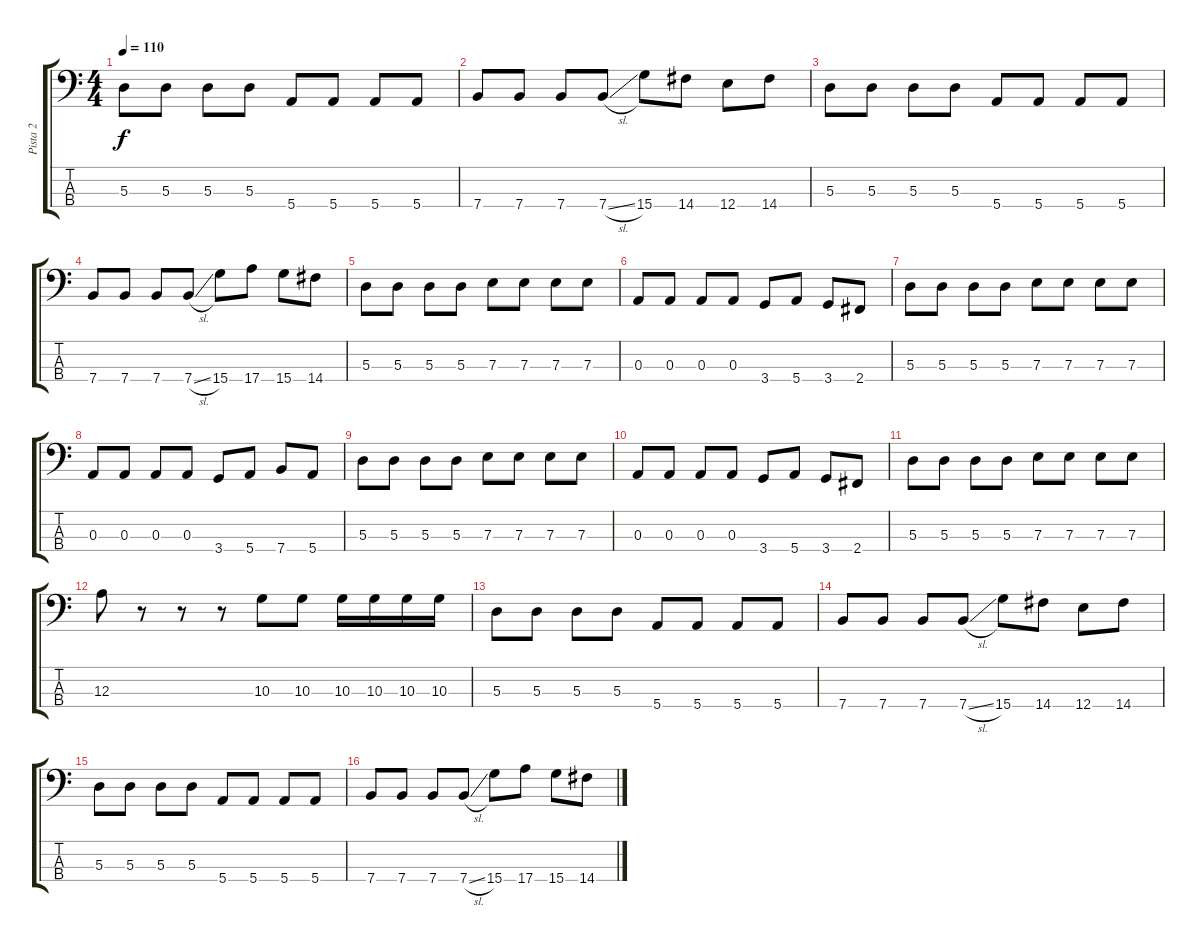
\track ("Pista 2" "Pista 2") {instrument electricbasspick}
\staff {score tabs}
\tuning (G2 D2 A1 E1) {hide}
\ts (4 4)
\tempo 110
\clef f4
\ks c
5.3.8{dy f} 5.3.8 5.3.8 5.3.8 5.4.8 5.4.8 5.4.8 5.4.8 |
7.4.8 7.4.8 7.4.8 7.4{sl}.8 15.4.8 14.4.8 12.4.8 14.4.8 |
5.3.8 5.3.8 5.3.8 5.3.8 5.4.8 5.4.8 5.4.8 5.4.8 |
7.4.8 7.4.8 7.4.8 7.4{sl}.8 15.4.8 17.4.8 15.4.8 14.4.8 |
5.3.8 5.3.8 5.3.8 5.3.8 7.3.8 7.3.8 7.3.8 7.3.8 |
0.3.8 0.3.8 0.3.8 0.3.8 3.4.8 5.4.8 3.4.8 2.4.8 |
5.3.8 5.3.8 5.3.8 5.3.8 7.3.8 7.3.8 7.3.8 7.3.8 |
0.3.8 0.3.8 0.3.8 0.3.8 3.4.8 5.4.8 7.4.8 5.4.8 |
5.3.8 5.3.8 5.3.8 5.3.8 7.3.8 7.3.8 7.3.8 7.3.8 |
0.3.8 0.3.8 0.3.8 0.3.8 3.4.8 5.4.8 3.4.8 2.4.8 |
5.3.8 5.3.8 5.3.8 5.3.8 7.3.8 7.3.8 7.3.8 7.3.8 |
12.3.8 r.8 r.8 r.8 10.3.8 10.3.8 10.3.16 10.3.16 10.3.16 10.3.16 |
5.3.8 5.3.8 5.3.8 5.3.8 5.4.8 5.4.8 5.4.8 5.4.8 |
7.4.8 7.4.8 7.4.8 7.4{sl}.8 15.4.8 14.4.8 12.4.8 14.4.8 |
5.3.8 5.3.8 5.3.8 5.3.8 5.4.8 5.4.8 5.4.8 5.4.8 |
7.4.8 7.4.8 7.4.8 7.4{sl}.8 15.4.8 17.4.8 15.4.8 14.4.8
